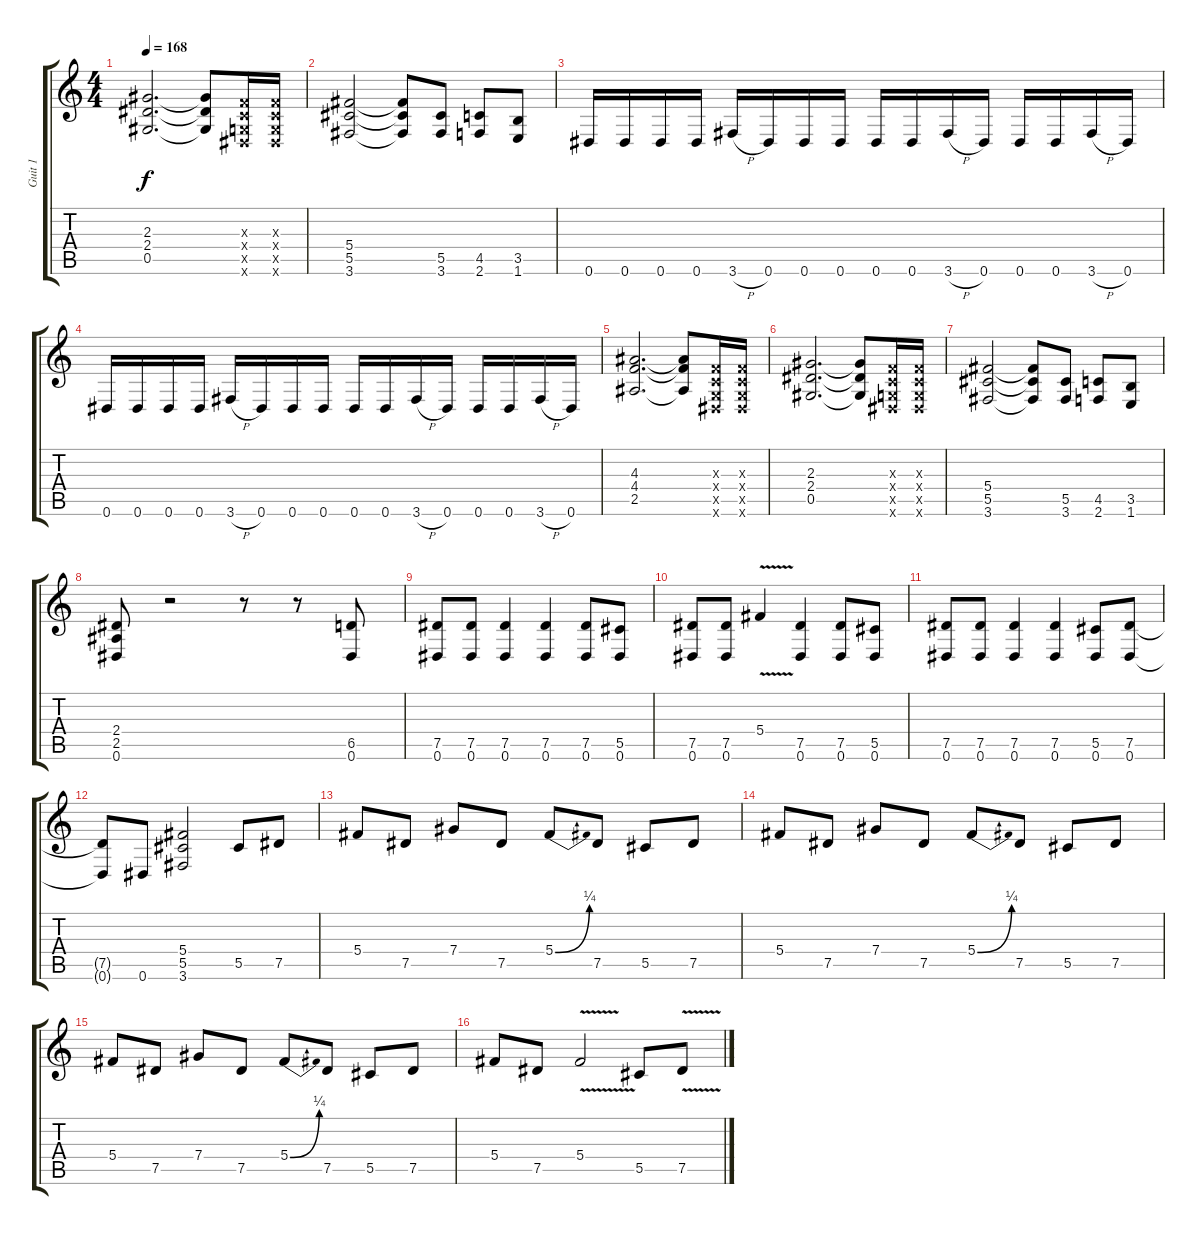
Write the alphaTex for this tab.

\track ("Guit 1" "Guit 1") {instrument distortionguitar}
\staff {score tabs}
\tuning (Eb4 Bb3 Gb3 Db3 Ab2 Eb2) {hide}
\ts (4 4)
\tempo 168
\clef g2
\ks c
(2.3 2.4 0.5).2{d dy f} (2.3{t} 2.4{t} 0.5{t}).8 (-1.3{x} -1.4{x} -1.5{x} 0.6{x}).16 (-1.3{x} -1.4{x} -1.5{x} 0.6{x}).16 |
(5.4 5.5 3.6).2 (5.4{t} 5.5{t} 3.6{t}).8 (5.5 3.6).8 (4.5 2.6).8 (3.5 1.6).8 |
0.6.16 0.6.16 0.6.16 0.6.16 3.6{h}.16 0.6.16 0.6.16 0.6.16 0.6.16 0.6.16 3.6{h}.16 0.6.16 0.6.16 0.6.16 3.6{h}.16 0.6.16 |
0.6.16 0.6.16 0.6.16 0.6.16 3.6{h}.16 0.6.16 0.6.16 0.6.16 0.6.16 0.6.16 3.6{h}.16 0.6.16 0.6.16 0.6.16 3.6{h}.16 0.6.16 |
(4.3 4.4 2.5).2{d} (4.3{t} 4.4{t} 2.5{t}).8 (-1.3{x} -1.4{x} -1.5{x} 0.6{x}).16 (-1.3{x} -1.4{x} -1.5{x} 0.6{x}).16 |
(2.3 2.4 0.5).2{d} (2.3{t} 2.4{t} 0.5{t}).8 (-1.3{x} -1.4{x} -1.5{x} 0.6{x}).16 (-1.3{x} -1.4{x} -1.5{x} 0.6{x}).16 |
(5.4 5.5 3.6).2 (5.4{t} 5.5{t} 3.6{t}).8 (5.5 3.6).8 (4.5 2.6).8 (3.5 1.6).8 |
(2.4 2.5 0.6).8 r.2 r.8 r.8 (6.5 0.6).8 |
(7.5 0.6).8 (7.5 0.6).8 (7.5 0.6).4 (7.5 0.6).4 (7.5 0.6).8 (5.5 0.6).8 |
(7.5 0.6).8 (7.5 0.6).8 5.4{v}.4 (7.5 0.6).4 (7.5 0.6).8 (5.5 0.6).8 |
(7.5 0.6).8 (7.5 0.6).8 (7.5 0.6).4 (7.5 0.6).4 (5.5 0.6).8 (7.5 0.6).8 |
(7.5{t} 0.6{t}).8 0.6.8 (5.4 5.5 3.6).2 5.5.8 7.5.8 |
5.4.8 7.5.8 7.4.8 7.5.8 5.4{be (bend 0 0 60 1)}.8 7.5.8 5.5.8 7.5.8 |
5.4.8 7.5.8 7.4.8 7.5.8 5.4{be (bend 0 0 60 1)}.8 7.5.8 5.5.8 7.5.8 |
5.4.8 7.5.8 7.4.8 7.5.8 5.4{be (bend 0 0 60 1)}.8 7.5.8 5.5.8 7.5.8 |
5.4.8 7.5.8 5.4{v}.2 5.5.8 7.5{v}.8
